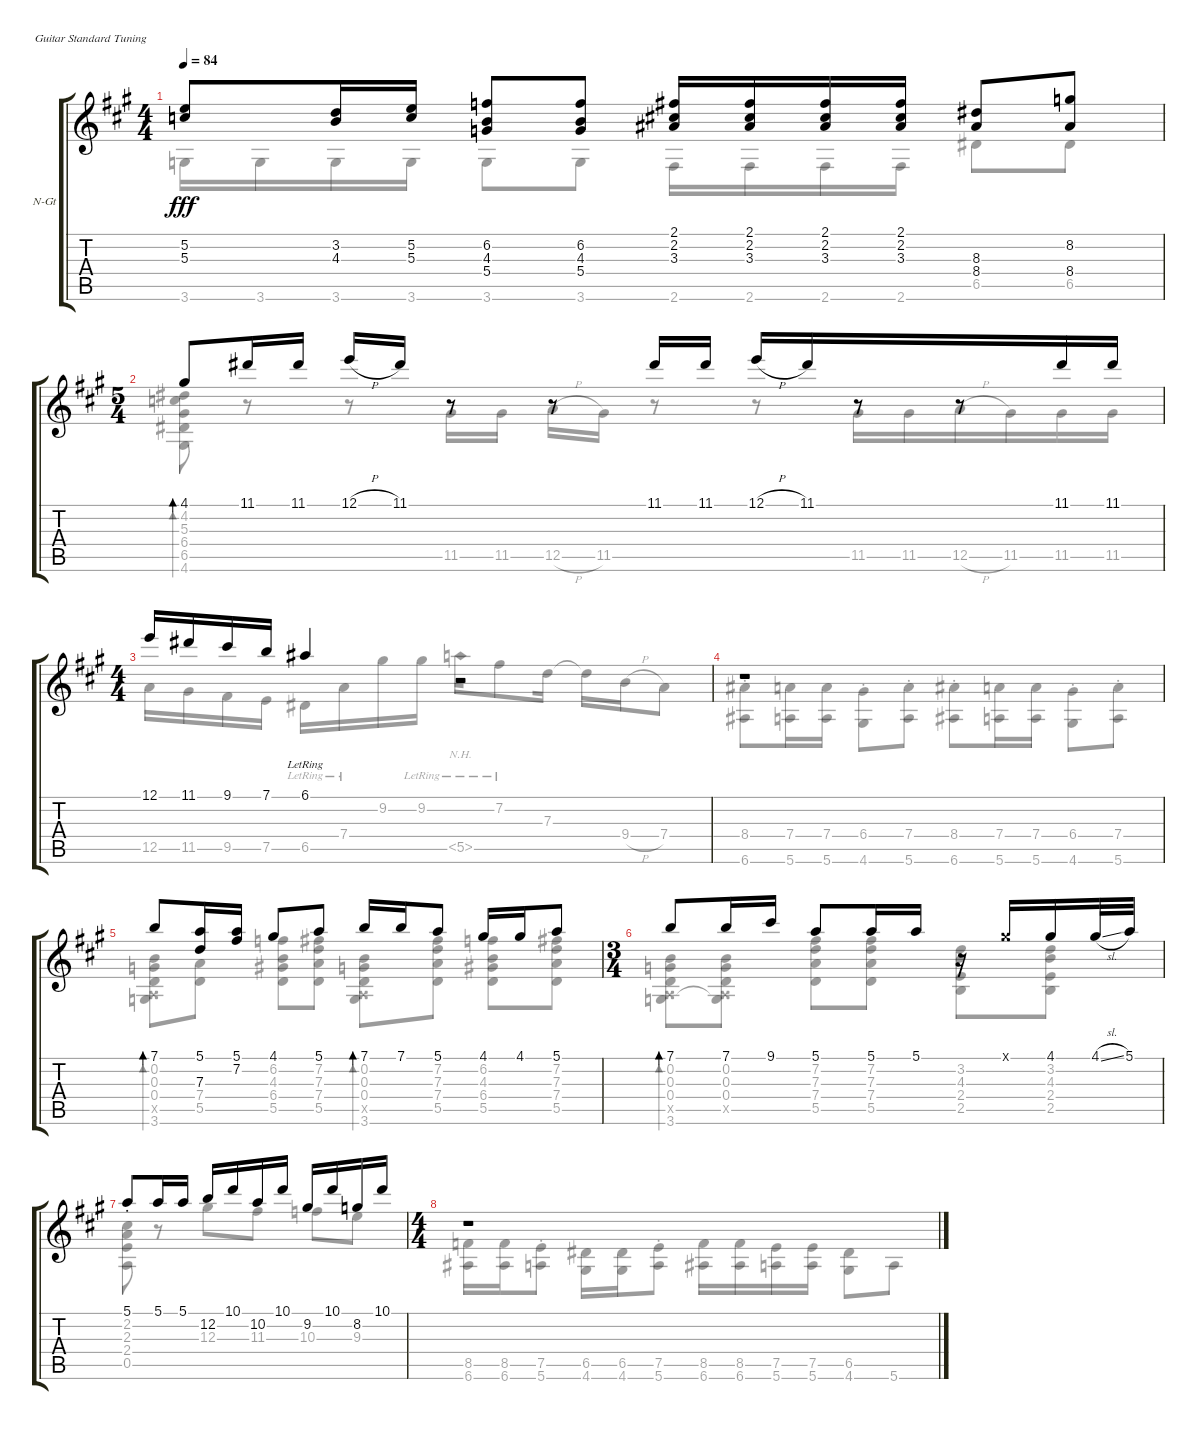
\bracketExtendMode groupsimilarinstruments
\firstSystemTrackNameOrientation horizontal
\otherSystemsTrackNameOrientation horizontal
\track ("Untitled" "N-Gt") {instrument acousticguitarnylon}
\staff {score tabs}
\tuning (E4 B3 G3 D3 A2 E2)
\voice
\ts (4 4)
\tempo 84
\clef g2
\ks a
(5.2 5.3).8{dy fff} (3.2 4.3).16 (5.2 5.3).16 (6.2 4.3 5.4).8 (6.2 4.3 5.4).8 (2.1 2.2 3.3).16 (2.1 2.2 3.3).16 (2.1 2.2 3.3).16 (2.1 2.2 3.3).16 (8.3 8.4).8 (8.2 8.4).8 |
\ts (5 4)
\beaming (8 2 2 2 4)
4.1.8{bd 0} 11.1.16 11.1.16 12.1{h}.16 11.1.16 r.8 r.8 11.1.16 11.1.16 12.1{h}.16 11.1.16 r.8 r.8 11.1.16 11.1.16 |
\ts (4 4)
\beaming (8 2 2 2 2)
12.1.16 11.1.16 9.1.16 7.1.16 6.1{lr}.4 r.2 |
r.1 |
7.1.8{bd 0} (5.1 7.3).16 (5.1 7.2).16 4.1.8 5.1.8 7.1.16{bd 0} 7.1.16 5.1.8 4.1.16 4.1.16 5.1.8 |
\ts (3 4)
\beaming (8 2 2 2 2)
7.1.8{bd 0} 7.1.16 9.1.16 5.1.8 5.1.16 5.1.16 r.16 4.1{x}.16 4.1.16 4.1{sl}.32 5.1.32 |
5.1{st}.8 5.1.16 5.1.16 12.2.16 10.1.16 10.2.16 10.1.16 9.2.16 10.1.16 8.2.16 10.1.16 |
\ts (4 4)
\beaming (8 2 2 2 2)
r.1
\voice
\clef g2
\ottava regular
\simile none
\ks a
3.6.16{dy fff} 3.6.16 3.6.16 3.6.16 3.6.8 3.6.8 2.6.16 2.6.16 2.6.16 2.6.16 6.5.8 6.5.8 |
(4.2 5.3 6.4 6.5 4.6).8{bd 30} r.8 r.8 11.5.16 11.5.16 12.5{h}.16 11.5.16 r.8 r.8 11.5.16 11.5.16 12.5{h}.16 11.5.16 11.5.16 11.5.16 |
12.5.16 11.5.16 9.5.16 7.5.16 6.5{lr}.16 7.4{lr}.16 9.2.16 9.2{lr}.16 5.5{nh lr}.16 7.2{lr}.8 7.3.16 7.3{t}.16 9.4{h}.16 7.4.8 |
(8.4{st} 6.6{st}).8 (7.4 5.6).16 (7.4 5.6).16 (6.4{st} 4.6{st}).8 (7.4{st} 5.6{st}).8 (8.4{st} 6.6{st}).8 (7.4 5.6).16 (7.4 5.6).16 (6.4{st} 4.6{st}).8 (7.4{st} 5.6{st}).8 |
(0.2 0.3 0.4 0.5{x} 3.6).8{bd 30} (7.4 5.5).8 (6.2 4.3 6.4 5.5).8 (7.2 7.3 7.4 5.5).8 (0.2 0.3 0.4 0.5{x} 3.6).8{bd 30} (7.2 7.3 7.4 5.5).8 (6.2 4.3 6.4 5.5).8 (7.2 7.3 7.4 5.5).8 |
(0.2 0.3 0.4 0.5{x} 3.6).8{bd 30} (0.2 0.3 0.4 0.5{x} 3.6{t}).8 (7.2 7.3 7.4 5.5).8 (7.2 7.3 7.4 5.5).8 (3.2 4.3 2.4 2.5).8 (3.2 4.3 2.4 2.5).8 |
(2.2 2.3 2.4 0.5).8 r.8 12.3.8 11.3.8 10.3.8 9.3.8 |
(8.5 6.6).16 (8.5 6.6).16 (7.5{st} 5.6{st}).8 (6.5 4.6).16 (6.5 4.6).16 (7.5{st} 5.6{st}).8 (8.5 6.6).16 (8.5 6.6).16 (7.5 5.6).16 (7.5 5.6).16 (6.5 4.6).8 5.6{ss}.8
